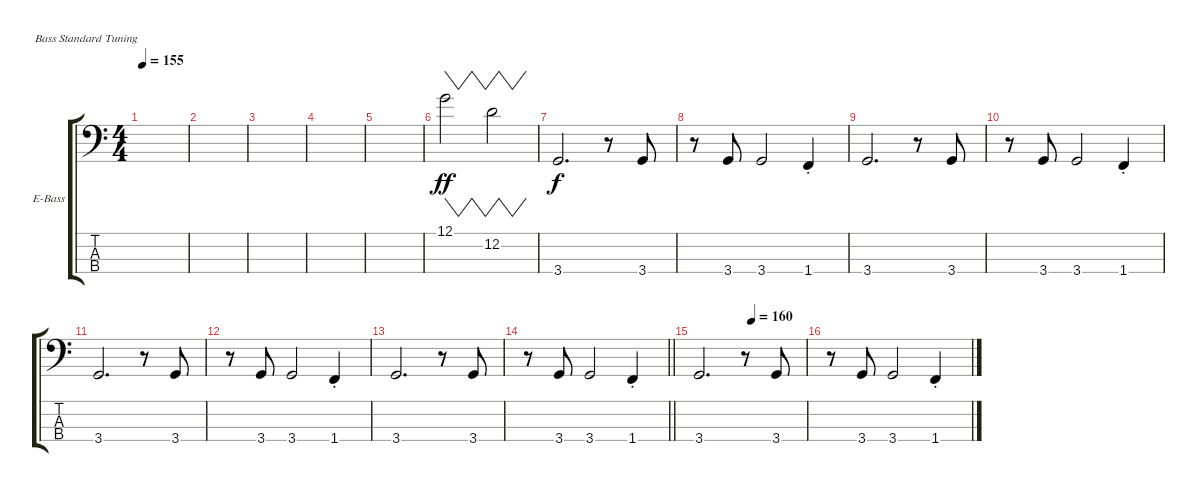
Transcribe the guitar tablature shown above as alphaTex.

\bracketExtendMode groupsimilarinstruments
\firstSystemTrackNameOrientation horizontal
\otherSystemsTrackNameOrientation horizontal
\track ("Electric Bass" "E-Bass") {instrument electricbassfinger}
\staff {score tabs}
\tuning (G2 D2 A1 E1)
\ts (4 4)
\tempo 155
\clef f4
\ks c
|
|
|
|
|
12.1.2{vw dy ff} 12.2.2{vw} |
3.4.2{d dy f} r.8 3.4.8 |
r.8 3.4.8 3.4.2 1.4{st}.4 |
3.4.2{d} r.8 3.4.8 |
r.8 3.4.8 3.4.2 1.4{st}.4 |
3.4.2{d} r.8 3.4.8 |
r.8 3.4.8 3.4.2 1.4{st}.4 |
3.4.2{d} r.8 3.4.8 |
\barLineRight lightlight
r.8 3.4.8 3.4.2 1.4{st}.4 |
\tempo (160 0.5)
3.4.2{d} r.8 3.4.8 |
r.8 3.4.8 3.4.2 1.4{st}.4
